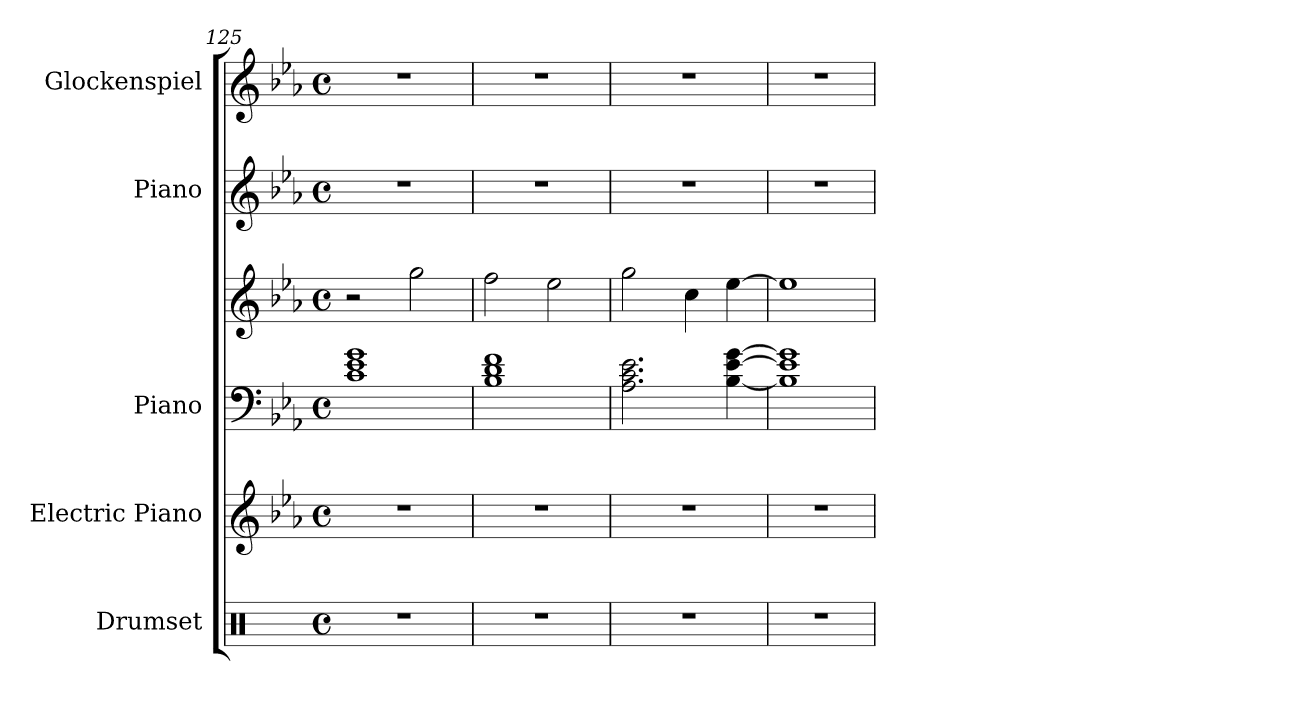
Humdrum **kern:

**kern	**kern	**kern	**kern	**kern	**kern
*part5	*part4	*part3	*part3	*part2	*part1
*staff6	*staff5	*staff4	*staff3	*staff2	*staff1
*I"Drumset	*I"Electric Piano	*I"Piano	*	*I"Piano	*I"Glockenspiel
*I'Drs.	*I'El. Pno.	*I'Pno.	*	*I'Pno.	*I'Glk.
*clefX	*clefG2	*clefF4	*clefG2	*clefG2	*clefG2
*	*	*	*	*	*ITrd-14c-24
*k[]	*k[b-e-a-]	*k[b-e-a-]	*k[b-e-a-]	*k[b-e-a-]	*k[b-e-a-]
*M4/4	*M4/4	*M4/4	*M4/4	*M4/4	*M4/4
*met(c)	*met(c)	*met(c)	*met(c)	*met(c)	*met(c)
=125	=125	=125	=125	=125	=125
1r	1r	1c 1e- 1g	2r	1r	1r
.	.	.	2gg\	.	.
!!LO:PB:g=z
=126	=126	=126	=126	=126	=126
1r	1r	1B- 1d 1f	2ff\	1r	1r
.	.	.	2ee-\	.	.
=127	=127	=127	=127	=127	=127
1r	1r	2.A-\ 2.c\ 2.e-\	2gg\	1r	1r
.	.	.	4cc\	.	.
.	.	[4B-\ [4e-\ [4g\	[4ee-\	.	.
=128	=128	=128	=128	=128	=128
1r	1r	1B-] 1e-] 1g]	1ee-]	1r	1r
=	=	=	=	=	=
*-	*-	*-	*-	*-	*-
